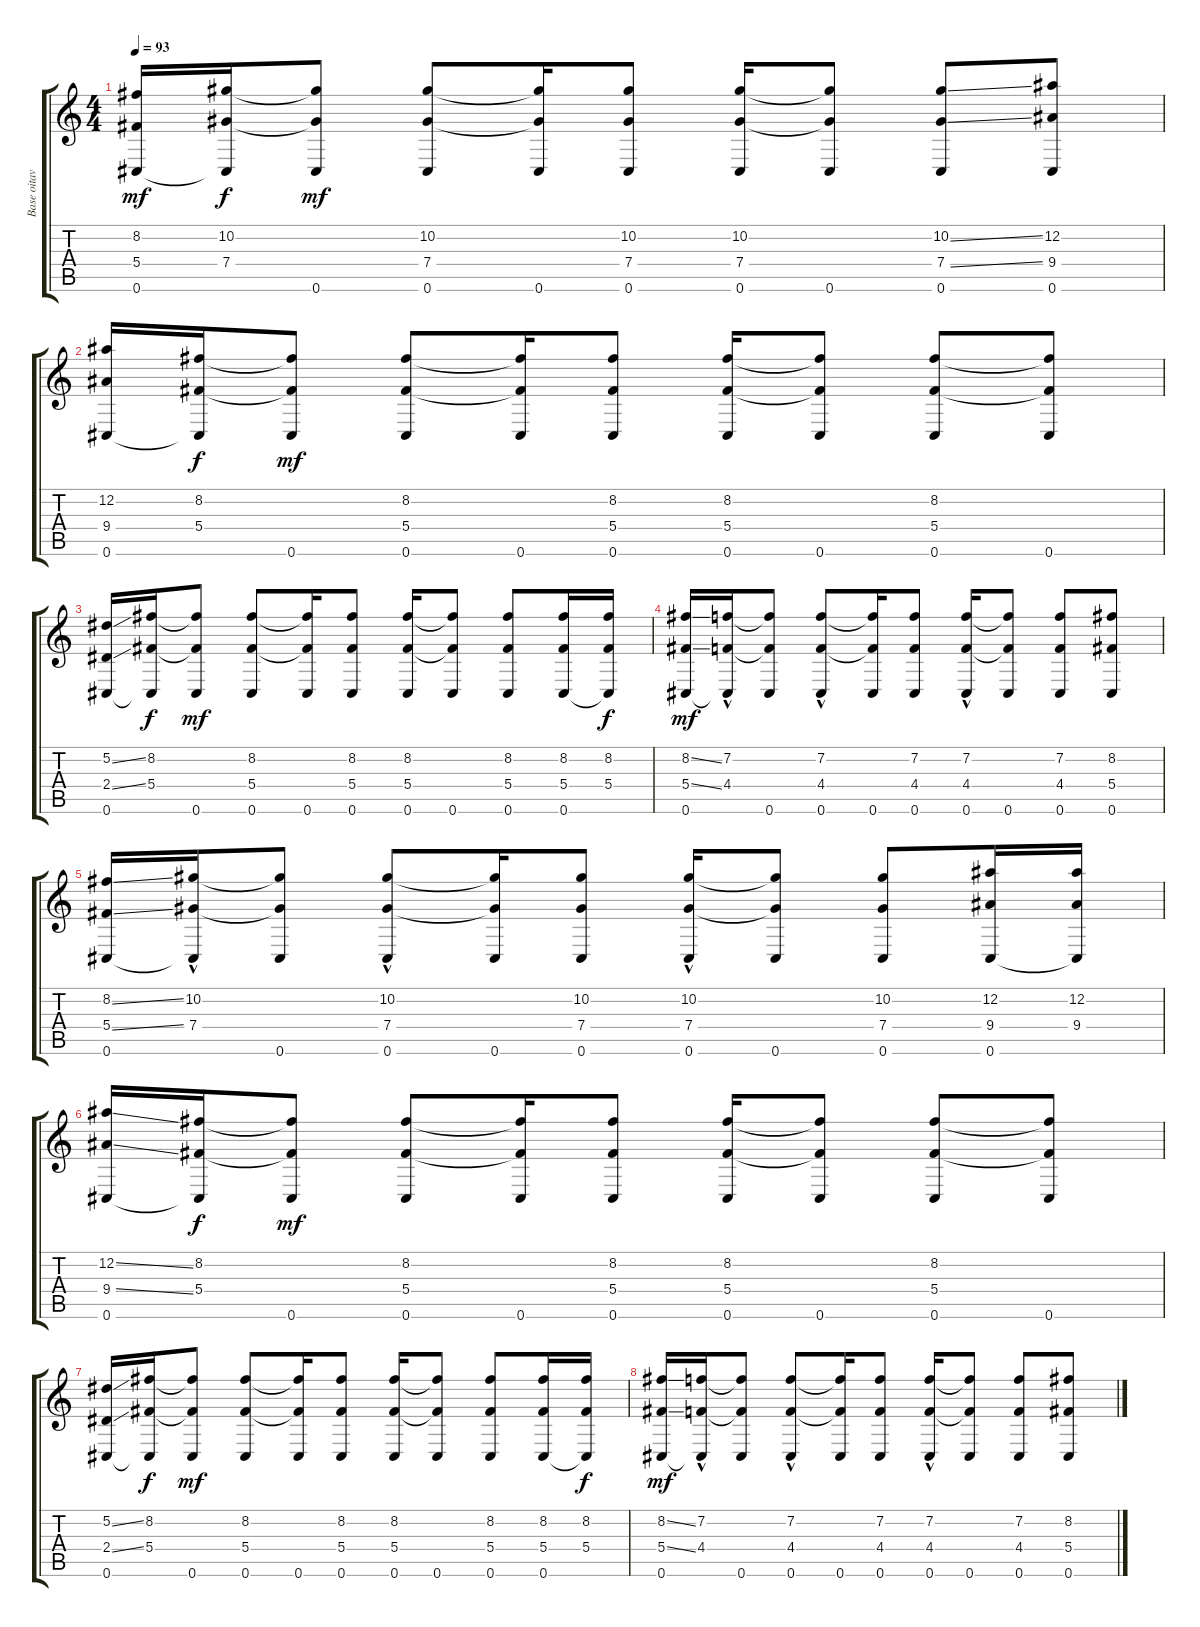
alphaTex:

\track ("Base oitavada" "Base oitav") {instrument electricguitarjazz}
\staff {score tabs}
\tuning (Eb4 Bb3 Gb3 Db3 Ab2 Db2) {hide}
\ts (4 4)
\tempo 93
\clef g2
\ks c
(8.2 5.4 0.6).16{dy mf instrument electricguitarjazz} (10.2 7.4 0.6{t}).16{dy f} (10.2{t} 7.4{t} 0.6).8{dy mf} (10.2 7.4 0.6).8 (10.2{t} 7.4{t} 0.6).16 (10.2 7.4 0.6).8 (10.2 7.4 0.6).16 (10.2{t} 7.4{t} 0.6).8 (10.2{ss} 7.4{ss} 0.6).8 (12.2 9.4 0.6).8 |
(12.2 9.4 0.6).16 (8.2 5.4 0.6{t}).16{dy f} (8.2{t} 5.4{t} 0.6).8{dy mf} (8.2 5.4 0.6).8 (8.2{t} 5.4{t} 0.6).16 (8.2 5.4 0.6).8 (8.2 5.4 0.6).16 (8.2{t} 5.4{t} 0.6).8 (8.2 5.4 0.6).8 (8.2{t} 5.4{t} 0.6).8 |
(5.2{ss} 2.4{ss} 0.6).16 (8.2 5.4 0.6{t}).16{dy f} (8.2{t} 5.4{t} 0.6).8{dy mf} (8.2 5.4 0.6).8 (8.2{t} 5.4{t} 0.6).16 (8.2 5.4 0.6).8 (8.2 5.4 0.6).16 (8.2{t} 5.4{t} 0.6).8 (8.2 5.4 0.6).8 (8.2 5.4 0.6).16 (8.2 5.4 0.6{t}).16{dy f} |
(8.2{ss} 5.4{ss} 0.6).16{dy mf} (7.2 4.4{hac} 0.6{t}).16 (7.2{t} 4.4{t} 0.6).8 (7.2 4.4{hac} 0.6).8 (7.2{t} 4.4{t} 0.6).16 (7.2 4.4 0.6).8 (7.2 4.4{hac} 0.6).16 (7.2{t} 4.4{t} 0.6).8 (7.2 4.4 0.6).8 (8.2 5.4 0.6).8 |
(8.2{ss} 5.4{ss} 0.6).16 (10.2 7.4{hac} 0.6{t}).16 (10.2{t} 7.4{t} 0.6).8 (10.2 7.4{hac} 0.6).8 (10.2{t} 7.4{t} 0.6).16 (10.2 7.4 0.6).8 (10.2 7.4{hac} 0.6).16 (10.2{t} 7.4{t} 0.6).8 (10.2 7.4 0.6).8 (12.2 9.4 0.6).16 (12.2 9.4 0.6{t}).16 |
(12.2{ss} 9.4{ss} 0.6).16 (8.2 5.4 0.6{t}).16{dy f} (8.2{t} 5.4{t} 0.6).8{dy mf} (8.2 5.4 0.6).8 (8.2{t} 5.4{t} 0.6).16 (8.2 5.4 0.6).8 (8.2 5.4 0.6).16 (8.2{t} 5.4{t} 0.6).8 (8.2 5.4 0.6).8 (8.2{t} 5.4{t} 0.6).8 |
(5.2{ss} 2.4{ss} 0.6).16 (8.2 5.4 0.6{t}).16{dy f} (8.2{t} 5.4{t} 0.6).8{dy mf} (8.2 5.4 0.6).8 (8.2{t} 5.4{t} 0.6).16 (8.2 5.4 0.6).8 (8.2 5.4 0.6).16 (8.2{t} 5.4{t} 0.6).8 (8.2 5.4 0.6).8 (8.2 5.4 0.6).16 (8.2 5.4 0.6{t}).16{dy f} |
(8.2{ss} 5.4{ss} 0.6).16{dy mf} (7.2 4.4{hac} 0.6{t}).16 (7.2{t} 4.4{t} 0.6).8 (7.2 4.4{hac} 0.6).8 (7.2{t} 4.4{t} 0.6).16 (7.2 4.4 0.6).8 (7.2 4.4{hac} 0.6).16 (7.2{t} 4.4{t} 0.6).8 (7.2 4.4 0.6).8 (8.2 5.4 0.6).8
